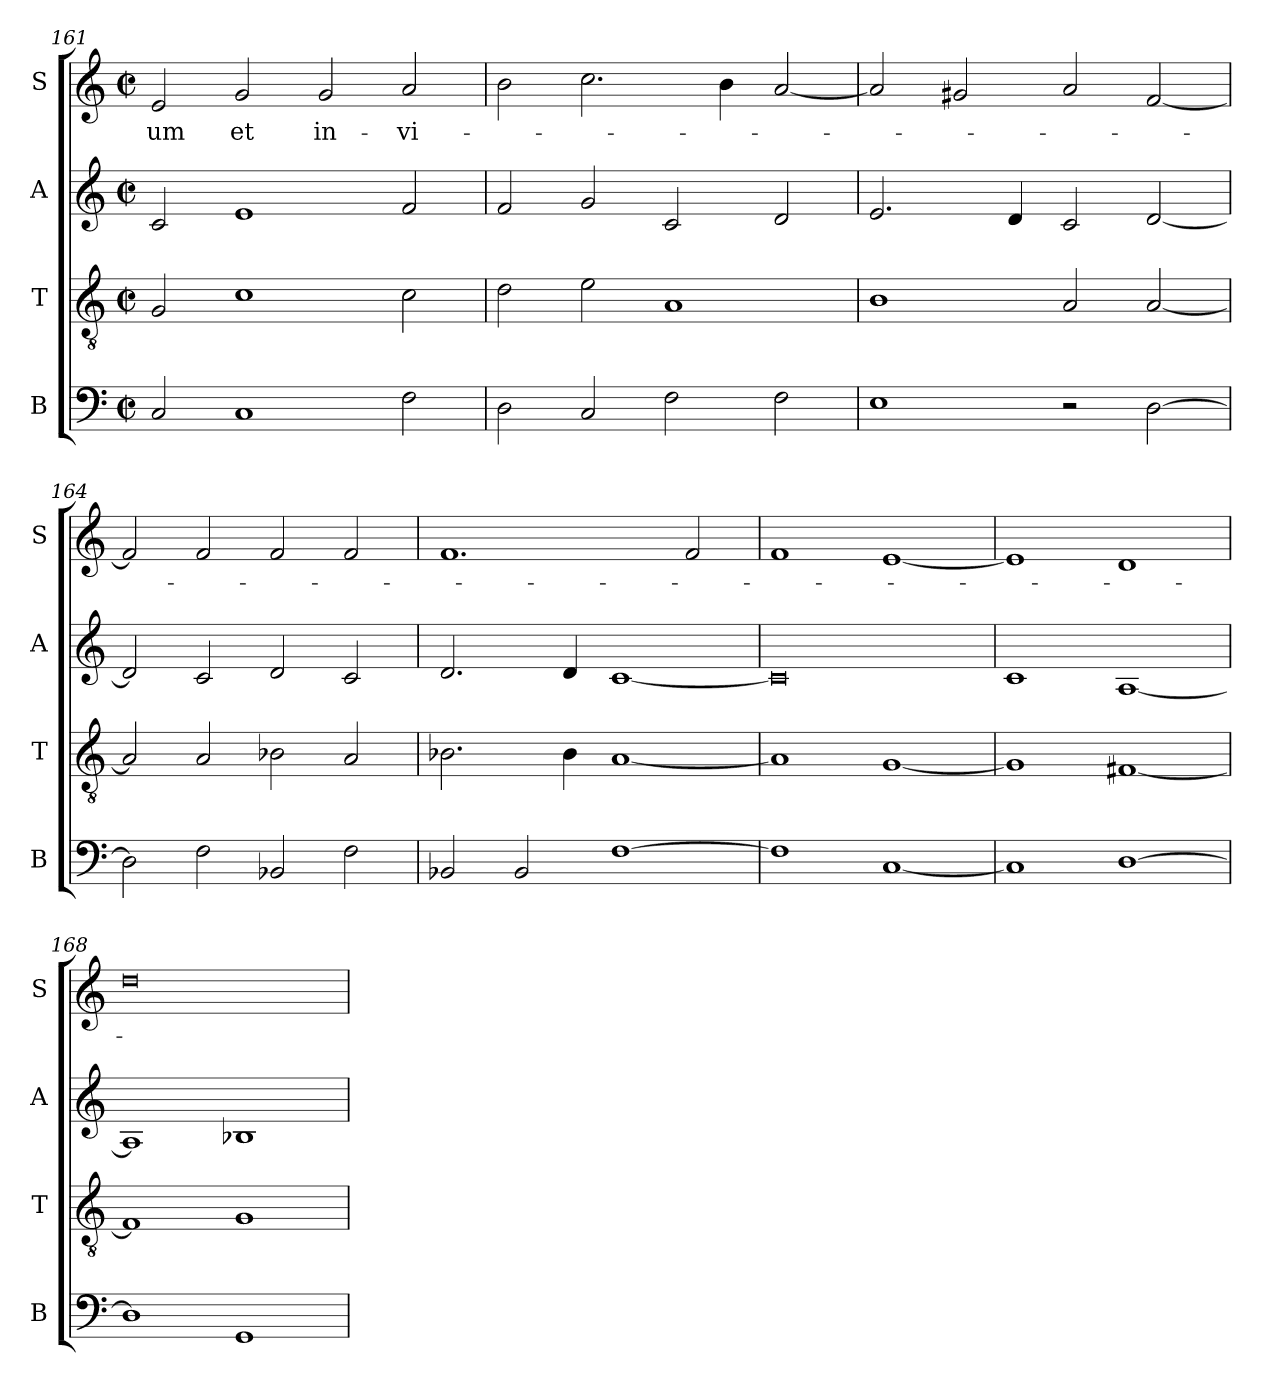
**kern	**kern	**kern	**kern	**text
*part4	*part3	*part2	*part1	*part1
*staff4	*staff3	*staff2	*staff1	*staff1
*I"B	*I"T	*I"A	*I"S	*
*I'B	*I'T	*I'A	*I'S	*
*clefF4	*clefGv2	*clefG2	*clefG2	*
*k[]	*k[]	*k[]	*k[]	*
*C:	*C:	*C:	*C:	*
*M2/2	*M2/2	*M2/2	*M2/2	*
*met(c|)	*met(c|)	*met(c|)	*met(c|)	*
=161	=161	=161	=161	=161
!	!	!	!	!LO:LY:b
2C/	2G/	2c/	2e/	-um
!	!	!	!	!LO:LY:b
1C	1c	1e	2g/	et
!	!	!	!	!LO:LY:b
.	.	.	2g/	in-
!	!	!	!	!LO:LY:b
2F\	2c\	2f/	2a/	-vi-
=162	=162	=162	=162	=162
2D\	2d\	2f/	2b\	.
2C/	2e\	2g/	2.cc\	.
2F\	1A	2c/	.	.
.	.	.	4b\	.
2F\	.	2d/	[<2a/	.
=163	=163	=163	=163	=163
1E	1B	2.e/	2a/]	.
.	.	.	2g#/	.
.	.	4d/	.	.
2r	2A/	2c/	2a/	.
[>2D\	[<2A/	[<2d/	[<2f/	.
=164	=164	=164	=164	=164
2D\]	2A/]	2d/]	2f/]	.
2F\	2A/	2c/	2f/	.
2BB-X/	2B-X\	2d/	2f/	.
2F\	2A/	2c/	2f/	.
!!LO:LB:g=z
=165	=165	=165	=165	=165
2BB-X/	2.B-\	2.d/	1.f	.
2BB-/	.	.	.	.
.	4B-\	4d/	.	.
[>1F	[<1A	[<1c	.	.
.	.	.	2f/	.
=166	=166	=166	=166	=166
1F]	1A]	0c]	1f	.
[<1C	[<1G	.	[<1e	.
=167	=167	=167	=167	=167
1C]	1G]	1c	1e]	.
[>1D	[<1F#X	[<1A	1d	.
=168	=168	=168	=168	=168
1D]	1F#]	1A]	0dd	.
1GG	1G	1B-X	.	.
=	=	=	=	=
*-	*-	*-	*-	*-
